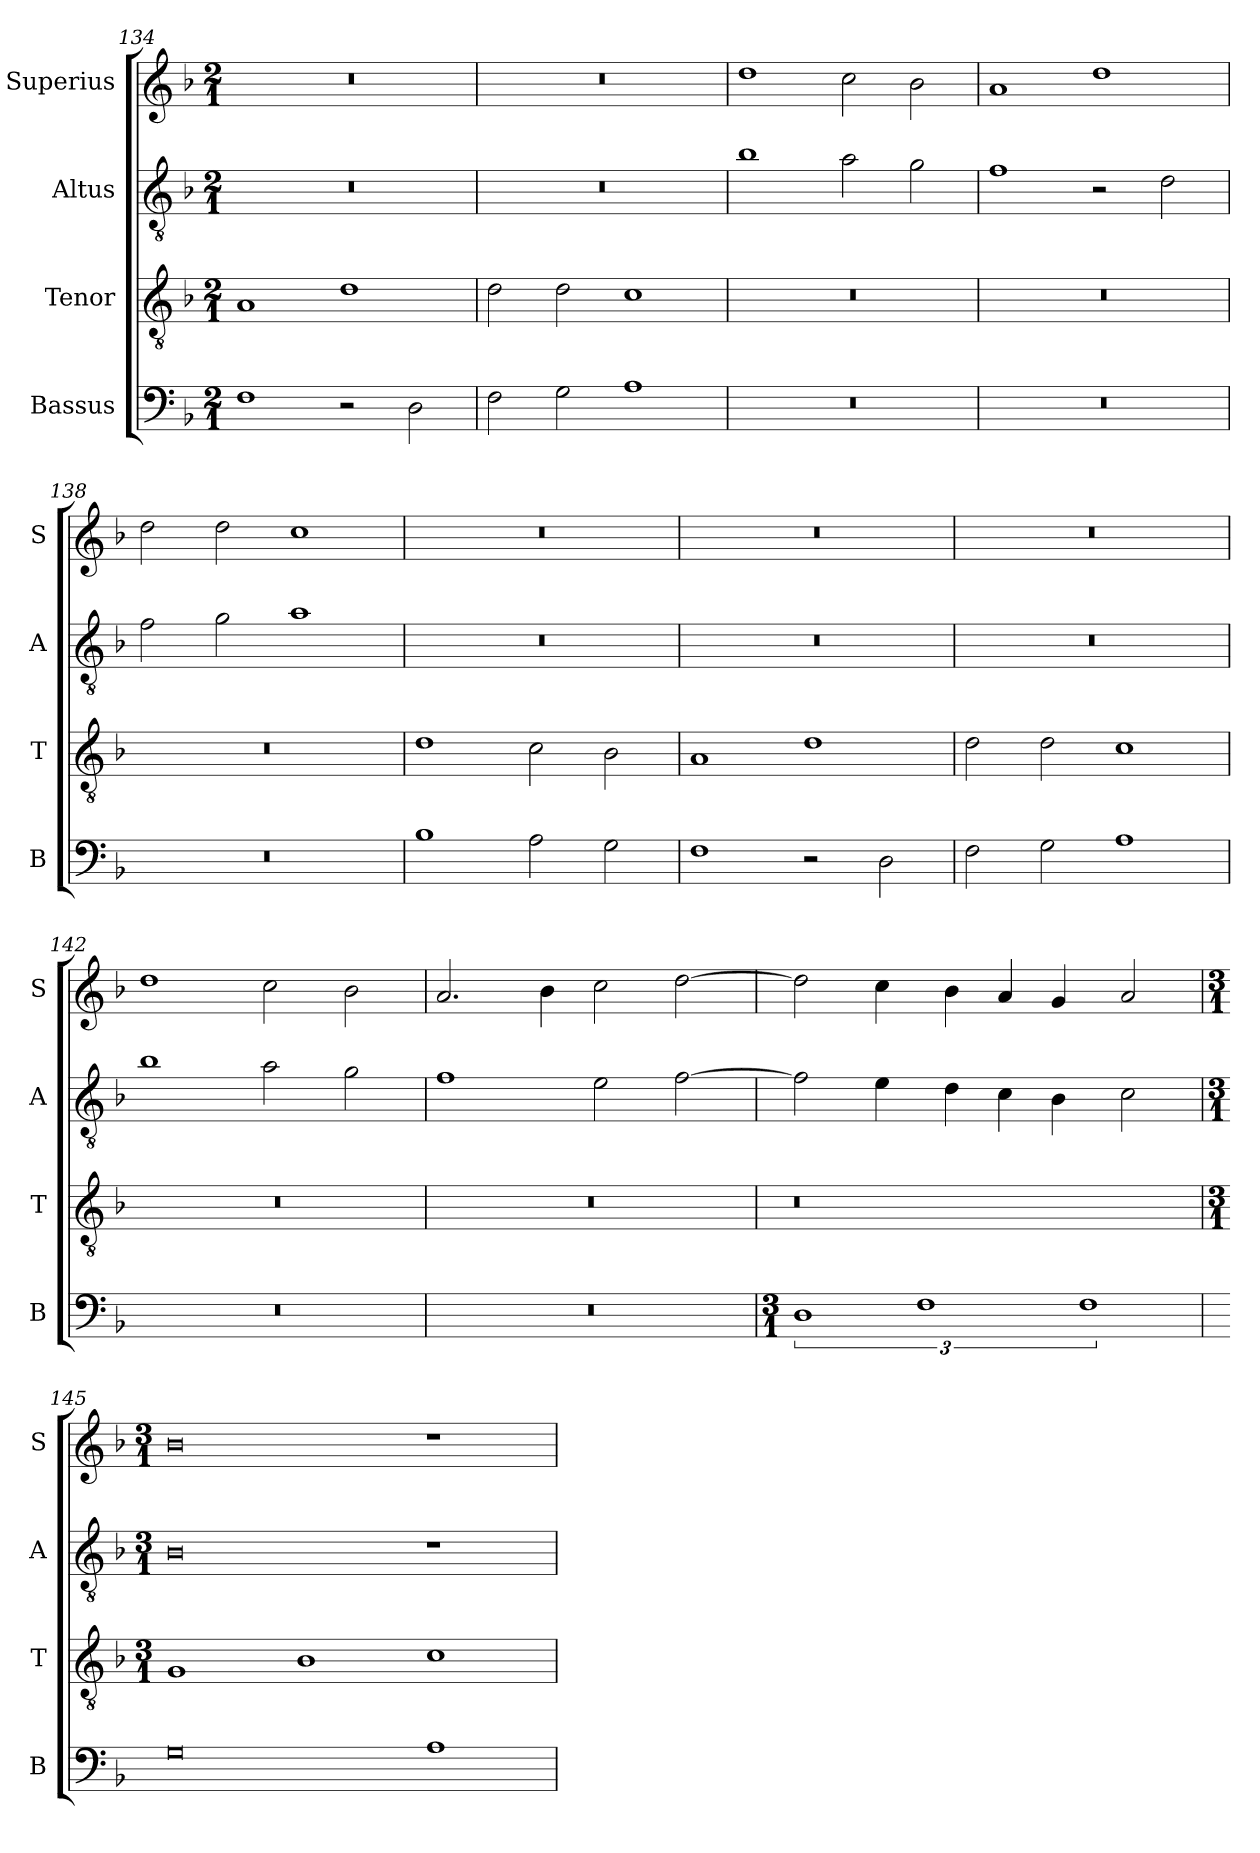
**kern	**kern	**kern	**kern
*part4	*part3	*part2	*part1
*staff4	*staff3	*staff2	*staff1
*I"Bassus	*I"Tenor	*I"Altus	*I"Superius
*I'B	*I'T	*I'A	*I'S
*clefF4	*clefGv2	*clefGv2	*clefG2
*k[b-]	*k[b-]	*k[b-]	*k[b-]
*M2/1	*M2/1	*M2/1	*M2/1
=134	=134	=134	=134
1F	1A	0r	0r
2r	1d	.	.
2D	.	.	.
=135	=135	=135	=135
2F	2d	0r	0r
2G	2d	.	.
1A	1c	.	.
=136	=136	=136	=136
0r	0r	1b-	1dd
.	.	2a	2cc
.	.	2g	2b-
=137	=137	=137	=137
0r	0r	1f	1a
.	.	2r	1dd
.	.	2d	.
=138	=138	=138	=138
0r	0r	2f	2dd
.	.	2g	2dd
.	.	1a	1cc
=139	=139	=139	=139
1B-	1d	0r	0r
2A	2c	.	.
2G	2B-	.	.
=140	=140	=140	=140
1F	1A	0r	0r
2r	1d	.	.
2D	.	.	.
=141	=141	=141	=141
2F	2d	0r	0r
2G	2d	.	.
1A	1c	.	.
=142	=142	=142	=142
0r	0r	1b-	1dd
.	.	2a	2cc
.	.	2g	2b-
=143	=143	=143	=143
0r	0r	1f	2.a
.	.	.	4b-
.	.	2e	2cc
.	.	[2f	[2dd
=144	=144	=144	=144
*M3/1	*	*	*
3%2D	0r	2f]	2dd]
.	.	4e	4cc
3%2F	.	.	.
.	.	4d	4b-
.	.	4c	4a
.	.	4B-	4g
3%2F	.	.	.
.	.	2c	2a
=145	=145	=145	=145
*	*M3/1	*M3/1	*M3/1
0G	1G	0B-	0b-
.	1B-	.	.
1A	1c	1r	1r
=	=	=	=
*-	*-	*-	*-
